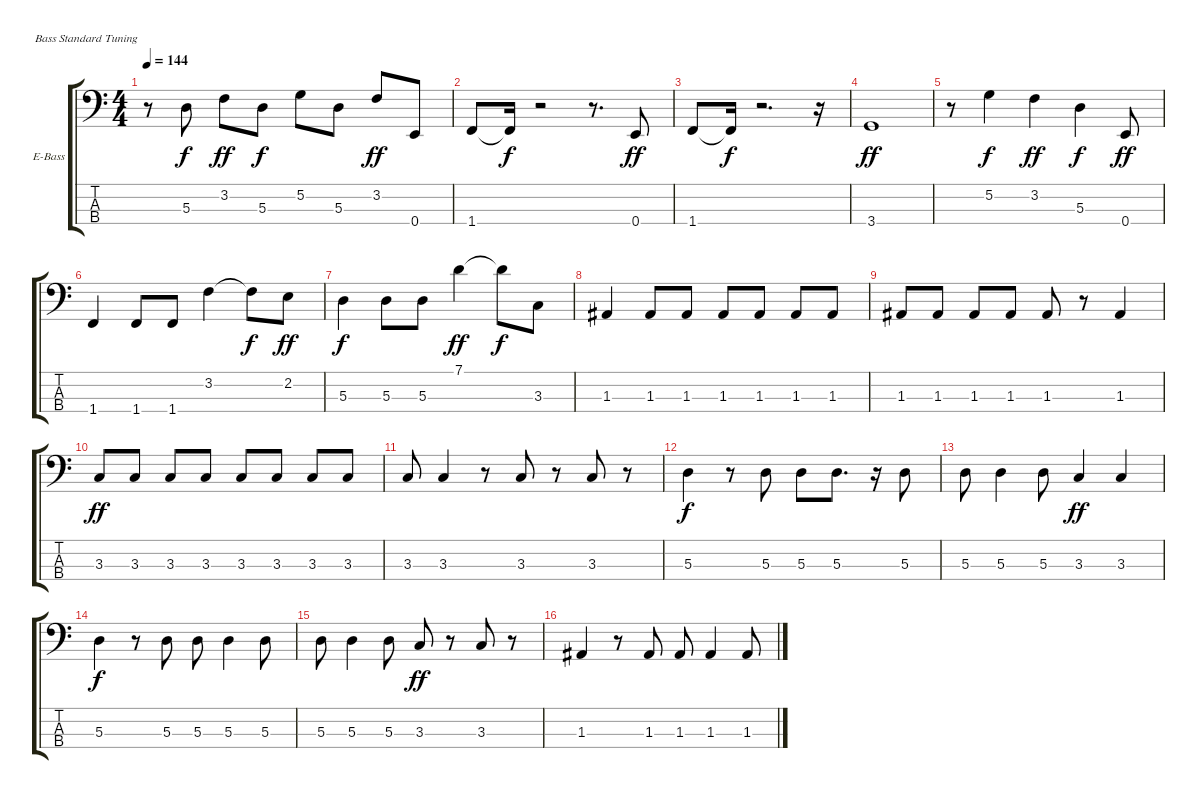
\bracketExtendMode groupsimilarinstruments
\firstSystemTrackNameOrientation horizontal
\otherSystemsTrackNameOrientation horizontal
\track ("Bass" "E-Bass") {instrument electricbassfinger}
\staff {score tabs}
\tuning (G2 D2 A1 E1)
\ts (4 4)
\tempo 144
\clef f4
\ks c
r.8{dy ff} 5.3.8{dy f} 3.2.8{dy ff} 5.3.8{dy f} 5.2.8 5.3.8 3.2.8{dy ff} 0.4.8 |
1.4.8 1.4{t}.16{dy f} r.2 r.8{d} 0.4.8{dy ff} |
1.4.8 1.4{t}.16{dy f} r.2{d} r.16 |
3.4.1{dy ff} |
r.8 5.2.4{dy f} 3.2.4{dy ff} 5.3.4{dy f} 0.4.8{dy ff} |
1.4.4 1.4.8 1.4.8 3.2.4 3.2{t}.8{dy f} 2.2.8{dy ff} |
5.3.4{dy f} 5.3.8 5.3.8 7.1.4{dy ff} 7.1{t}.8{dy f} 3.3.8 |
1.3.4 1.3.8 1.3.8 1.3.8 1.3.8 1.3.8 1.3.8 |
1.3.8 1.3.8 1.3.8 1.3.8 1.3.8 r.8 1.3.4 |
3.3.8{dy ff} 3.3.8 3.3.8 3.3.8 3.3.8 3.3.8 3.3.8 3.3.8 |
3.3.8 3.3.4 r.8 3.3.8 r.8 3.3.8 r.8 |
5.3.4{dy f} r.8 5.3.8 5.3.8 5.3.8{d} r.16 5.3.8 |
5.3.8 5.3.4 5.3.8 3.3.4{dy ff} 3.3.4 |
5.3.4{dy f} r.8 5.3.8 5.3.8 5.3.4 5.3.8 |
5.3.8 5.3.4 5.3.8 3.3.8{dy ff} r.8 3.3.8 r.8 |
1.3.4 r.8 1.3.8 1.3.8 1.3.4 1.3.8
